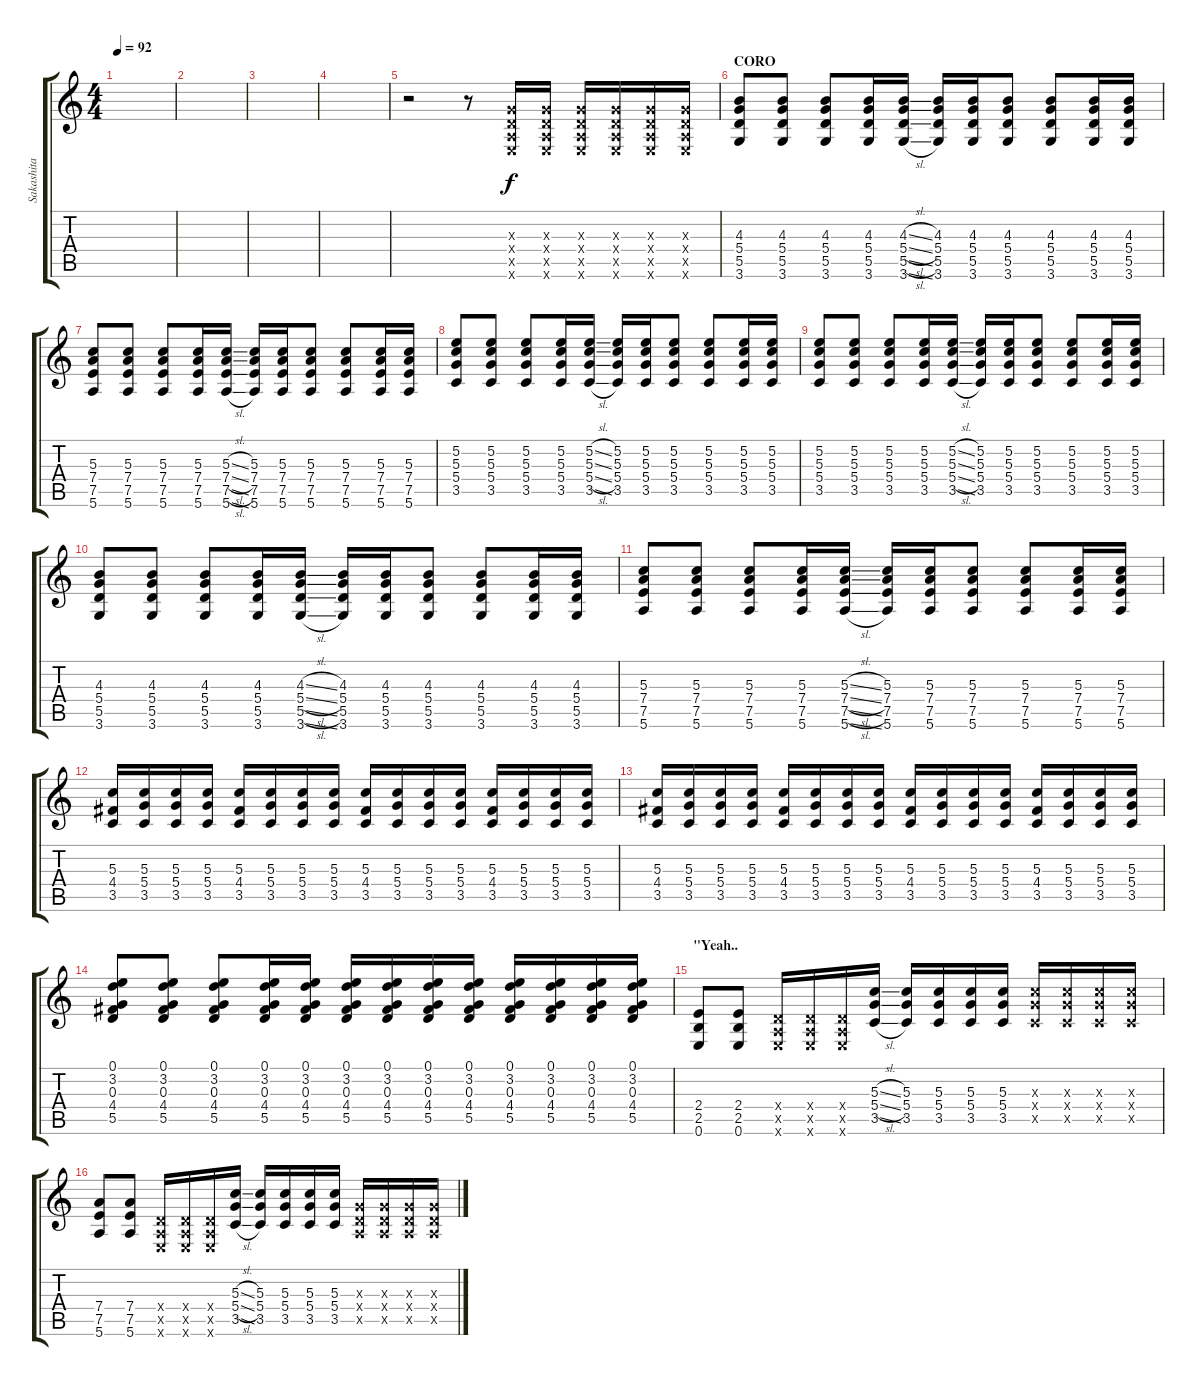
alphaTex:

\track ("Sakashita Taketomo(Distortion)" "Sakashita ") {instrument overdrivenguitar}
\staff {score tabs}
\tuning (E4 B3 G3 D3 A2 E2) {hide}
\ts (4 4)
\tempo 92
\clef g2
\ks c
|
|
|
|
r.2 r.8 (0.3{x} 0.4{x} 0.5{x} 0.6{x}).16 (0.3{x} 0.4{x} 0.5{x} 0.6{x}).16 (0.3{x} 0.4{x} 0.5{x} 0.6{x}).16 (0.3{x} 0.4{x} 0.5{x} 0.6{x}).16 (0.3{x} 0.4{x} 0.5{x} 0.6{x}).16 (0.3{x} 0.4{x} 0.5{x} 0.6{x}).16 |
\section ("" "CORO")
(4.3 5.4 5.5 3.6).8 (4.3 5.4 5.5 3.6).8 (4.3 5.4 5.5 3.6).8 (4.3 5.4 5.5 3.6).16 (4.3{sl} 5.4{sl} 5.5{sl} 3.6{sl}).16 (4.3 5.4 5.5 3.6).16 (4.3 5.4 5.5 3.6).16 (4.3 5.4 5.5 3.6).8 (4.3 5.4 5.5 3.6).8 (4.3 5.4 5.5 3.6).16 (4.3 5.4 5.5 3.6).16 |
(5.3 7.4 7.5 5.6).8 (5.3 7.4 7.5 5.6).8 (5.3 7.4 7.5 5.6).8 (5.3 7.4 7.5 5.6).16 (5.3{sl} 7.4{sl} 7.5{sl} 5.6{sl}).16 (5.3 7.4 7.5 5.6).16 (5.3 7.4 7.5 5.6).16 (5.3 7.4 7.5 5.6).8 (5.3 7.4 7.5 5.6).8 (5.3 7.4 7.5 5.6).16 (5.3 7.4 7.5 5.6).16 |
(5.2 5.3 5.4 3.5).8 (5.2 5.3 5.4 3.5).8 (5.2 5.3 5.4 3.5).8 (5.2 5.3 5.4 3.5).16 (5.2{sl} 5.3{sl} 5.4{sl} 3.5{sl}).16 (5.2 5.3 5.4 3.5).16 (5.2 5.3 5.4 3.5).16 (5.2 5.3 5.4 3.5).8 (5.2 5.3 5.4 3.5).8 (5.2 5.3 5.4 3.5).16 (5.2 5.3 5.4 3.5).16 |
(5.2 5.3 5.4 3.5).8 (5.2 5.3 5.4 3.5).8 (5.2 5.3 5.4 3.5).8 (5.2 5.3 5.4 3.5).16 (5.2{sl} 5.3{sl} 5.4{sl} 3.5{sl}).16 (5.2 5.3 5.4 3.5).16 (5.2 5.3 5.4 3.5).16 (5.2 5.3 5.4 3.5).8 (5.2 5.3 5.4 3.5).8 (5.2 5.3 5.4 3.5).16 (5.2 5.3 5.4 3.5).16 |
(4.3 5.4 5.5 3.6).8 (4.3 5.4 5.5 3.6).8 (4.3 5.4 5.5 3.6).8 (4.3 5.4 5.5 3.6).16 (4.3{sl} 5.4{sl} 5.5{sl} 3.6{sl}).16 (4.3 5.4 5.5 3.6).16 (4.3 5.4 5.5 3.6).16 (4.3 5.4 5.5 3.6).8 (4.3 5.4 5.5 3.6).8 (4.3 5.4 5.5 3.6).16 (4.3 5.4 5.5 3.6).16 |
(5.3 7.4 7.5 5.6).8 (5.3 7.4 7.5 5.6).8 (5.3 7.4 7.5 5.6).8 (5.3 7.4 7.5 5.6).16 (5.3{sl} 7.4{sl} 7.5{sl} 5.6{sl}).16 (5.3 7.4 7.5 5.6).16 (5.3 7.4 7.5 5.6).16 (5.3 7.4 7.5 5.6).8 (5.3 7.4 7.5 5.6).8 (5.3 7.4 7.5 5.6).16 (5.3 7.4 7.5 5.6).16 |
(5.3 4.4 3.5).16 (5.3 5.4 3.5).16 (5.3 5.4 3.5).16 (5.3 5.4 3.5).16 (5.3 4.4 3.5).16 (5.3 5.4 3.5).16 (5.3 5.4 3.5).16 (5.3 5.4 3.5).16 (5.3 4.4 3.5).16 (5.3 5.4 3.5).16 (5.3 5.4 3.5).16 (5.3 5.4 3.5).16 (5.3 4.4 3.5).16 (5.3 5.4 3.5).16 (5.3 5.4 3.5).16 (5.3 5.4 3.5).16 |
(5.3 4.4 3.5).16 (5.3 5.4 3.5).16 (5.3 5.4 3.5).16 (5.3 5.4 3.5).16 (5.3 4.4 3.5).16 (5.3 5.4 3.5).16 (5.3 5.4 3.5).16 (5.3 5.4 3.5).16 (5.3 4.4 3.5).16 (5.3 5.4 3.5).16 (5.3 5.4 3.5).16 (5.3 5.4 3.5).16 (5.3 4.4 3.5).16 (5.3 5.4 3.5).16 (5.3 5.4 3.5).16 (5.3 5.4 3.5).16 |
(0.1 3.2 0.3 4.4 5.5).8 (0.1 3.2 0.3 4.4 5.5).8 (0.1 3.2 0.3 4.4 5.5).8 (0.1 3.2 0.3 4.4 5.5).16 (0.1 3.2 0.3 4.4 5.5).16 (0.1 3.2 0.3 4.4 5.5).16 (0.1 3.2 0.3 4.4 5.5).16 (0.1 3.2 0.3 4.4 5.5).16 (0.1 3.2 0.3 4.4 5.5).16 (0.1 3.2 0.3 4.4 5.5).16 (0.1 3.2 0.3 4.4 5.5).16 (0.1 3.2 0.3 4.4 5.5).16 (0.1 3.2 0.3 4.4 5.5).16 |
\section ("" "\"Yeah..")
(2.4 2.5 0.6).8 (2.4 2.5 0.6).8 (0.4{x} 0.5{x} 0.6{x}).16 (0.4{x} 0.5{x} 0.6{x}).16 (0.4{x} 0.5{x} 0.6{x}).16 (5.3{sl} 5.4{sl} 3.5{sl}).16 (5.3 5.4 3.5).16 (5.3 5.4 3.5).16 (5.3 5.4 3.5).16 (5.3 5.4 3.5).16 (5.3{x} 5.4{x} 3.5{x}).16 (5.3{x} 5.4{x} 3.5{x}).16 (5.3{x} 5.4{x} 3.5{x}).16 (5.3{x} 5.4{x} 3.5{x}).16 |
(7.4 7.5 5.6).8 (7.4 7.5 5.6).8 (0.4{x} 0.5{x} 0.6{x}).16 (0.4{x} 0.5{x} 0.6{x}).16 (0.4{x} 0.5{x} 0.6{x}).16 (5.3{sl} 5.4{sl} 3.5{sl}).16 (5.3 5.4 3.5).16 (5.3 5.4 3.5).16 (5.3 5.4 3.5).16 (5.3 5.4 3.5).16 (0.3{x} 0.4{x} 0.5{x}).16 (0.3{x} 0.4{x} 0.5{x}).16 (0.3{x} 0.4{x} 0.5{x}).16 (0.3{x} 0.4{x} 0.5{x}).16
